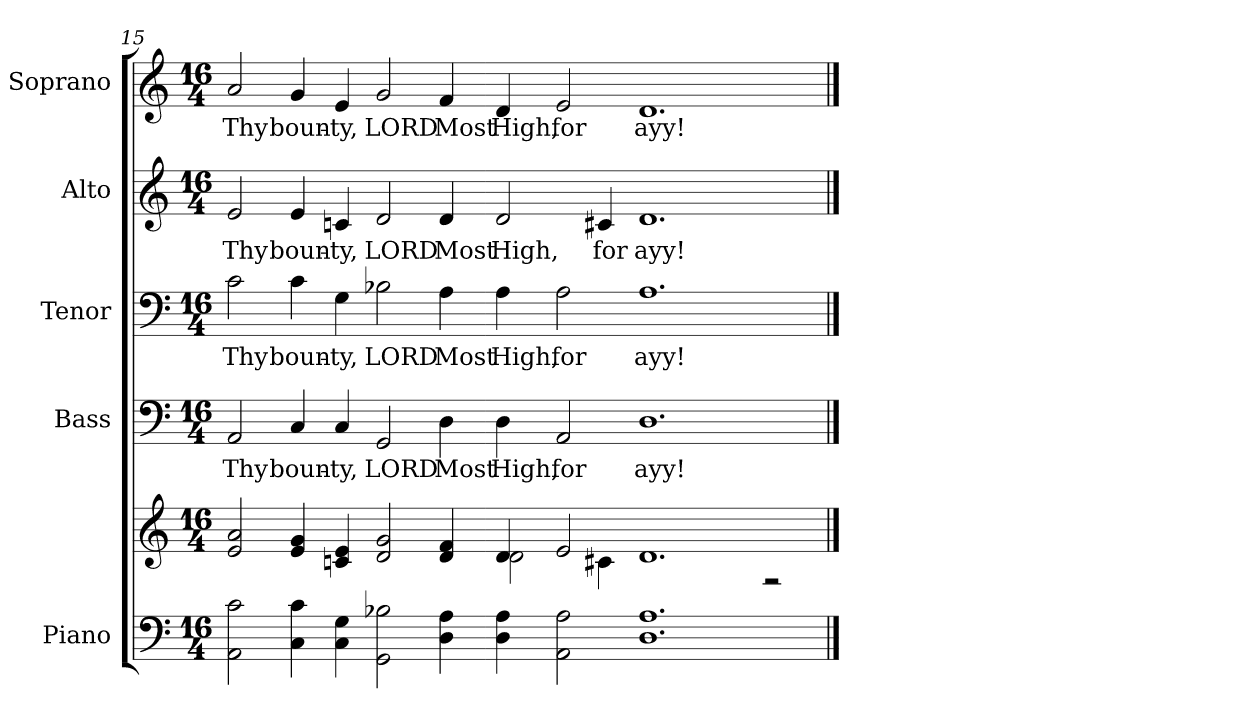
**kern	**kern	**kern	**text	**kern	**text	**kern	**text	**kern	**text
*part5	*part5	*part4	*part4	*part3	*part3	*part2	*part2	*part1	*part1
*staff6	*staff5	*staff4	*staff4	*staff3	*staff3	*staff2	*staff2	*staff1	*staff1
*I"Piano	*	*I"Bass	*	*I"Tenor	*	*I"Alto	*	*I"Soprano	*
*I'Pno.	*	*I'B.	*	*I'T.	*	*I'A.	*	*I'S.	*
!!LO:PB:g=z
*clefF4	*clefG2	*clefF4	*	*clefF4	*	*clefG2	*	*clefG2	*
*k[]	*k[]	*k[]	*	*k[]	*	*k[]	*	*k[]	*
*C:	*C:	*C:	*	*C:	*	*C:	*	*C:	*
*M16/4	*M16/4	*M16/4	*	*M16/4	*	*M16/4	*	*M16/4	*
=15	=15	=15	=15	=15	=15	=15	=15	=15	=15
*	*^	*	*	*	*	*	*	*	*
!	!	!	!	!LO:LY:b:color=#000000	!	!	!	!	!	!
!	!	!	!	!	!	!LO:LY:b:color=#000000	!	!	!	!
!	!	!	!	!	!	!	!	!LO:LY:b:color=#000000	!	!
!	!	!	!	!	!	!	!	!	!	!LO:LY:b:color=#000000
2AAi\ 2ci	2ei/ 2ai	1ryy	2AAi/	Thy	2ci\	Thy	2ei/	Thy	2ai/	Thy
!	!	!	!	!LO:LY:b:color=#000000	!	!	!	!	!	!
!	!	!	!	!	!	!LO:LY:b:color=#000000	!	!	!	!
!	!	!	!	!	!	!	!	!LO:LY:b:color=#000000	!	!
!	!	!	!	!	!	!	!	!	!	!LO:LY:b:color=#000000
4Ci\ 4ci	4ei/ 4gi	.	4Ci/	boun-	4ci\	boun-	4ei/	boun-	4gi/	boun-
!	!	!	!	!LO:LY:b:color=#000000	!	!	!	!	!	!
!	!	!	!	!	!	!LO:LY:b:color=#000000	!	!	!	!
!	!	!	!	!	!	!	!	!LO:LY:b:color=#000000	!	!
!	!	!	!	!	!	!	!	!	!	!LO:LY:b:color=#000000
4Ci\ 4Gi	4cni/ 4ei	.	4Ci/	-ty,	4Gi\	-ty,	4cni/	-ty,	4ei/	-ty,
!	!	!	!	!LO:LY:b:color=#000000	!	!	!	!	!	!
!	!	!	!	!	!	!LO:LY:b:color=#000000	!	!	!	!
!	!	!	!	!	!	!	!	!LO:LY:b:color=#000000	!	!
!	!	!	!	!	!	!	!	!	!	!LO:LY:b:color=#000000
2GGi\ 2B-Xi	2di/ 2gi	2ryy	2GGi/	LORD	2B-Xi\	LORD	2di/	LORD	2gi/	LORD
!	!	!	!	!LO:LY:b:color=#000000	!	!	!	!	!	!
!	!	!	!	!	!	!LO:LY:b:color=#000000	!	!	!	!
!	!	!	!	!	!	!	!	!LO:LY:b:color=#000000	!	!
!	!	!	!	!	!	!	!	!	!	!LO:LY:b:color=#000000
4Di\ 4Ai	4di/ 4fi	4ryy	4Di\	Most	4Ai\	Most	4di/	Most	4fi/	Most
!	!	!	!	!LO:LY:b:color=#000000	!	!	!	!	!	!
!	!	!	!	!	!	!LO:LY:b:color=#000000	!	!	!	!
!	!	!	!	!	!	!	!	!LO:LY:b:color=#000000	!	!
!	!	!	!	!	!	!	!	!	!	!LO:LY:b:color=#000000
4Di\ 4Ai	4di/	2di\	4Di\	High,	4Ai\	High,	2di/	High,	4di/	High,
!	!	!	!	!LO:LY:b:color=#000000	!	!	!	!	!	!
!	!	!	!	!	!	!LO:LY:b:color=#000000	!	!	!	!
!	!	!	!	!	!	!	!	!	!	!LO:LY:b:color=#000000
2AAi\ 2Ai	2ei/	.	2AAi/	for	2Ai\	for	.	.	2ei/	for
!	!	!	!	!	!	!	!	!LO:LY:b:color=#000000	!	!
.	.	4c#Xi\	.	.	.	.	4c#Xi/	for	.	.
!	!	!	!	!LO:LY:b:color=#000000	!	!	!	!	!	!
!	!	!	!	!	!	!LO:LY:b:color=#000000	!	!	!	!
!	!	!	!	!	!	!	!	!LO:LY:b:color=#000000	!	!
!	!	!	!	!	!	!	!	!	!	!LO:LY:b:color=#000000
1.Di 1.Ai	1.di	2ryy	1.Di	ayy!	1.Ai	ayy!	1.di	ayy!	1.di	ayy!
.	.	2ryy	.	.	.	.	.	.	.	.
.	.	2r	.	.	.	.	.	.	.	.
*	*v	*v	*	*	*	*	*	*	*	*
==	==	==	==	==	==	==	==	==	==
*-	*-	*-	*-	*-	*-	*-	*-	*-	*-
